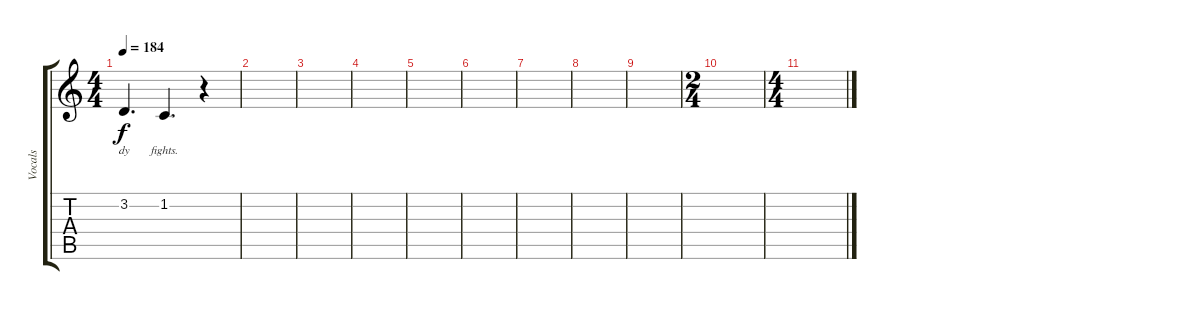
\track ("Vocals" "Vocals") {instrument flute}
\staff {score tabs}
\tuning (E4 B3 G3 D3 A2 E2) {hide}
\ts (4 4)
\tempo 184
\clef g2
\ks c
3.2.4{d lyrics (0 "dy") lyrics (1 "") lyrics (2 "") lyrics (3 "") lyrics (4 "") dy f} 1.2.4{d lyrics (0 "fights.") lyrics (1 "") lyrics (2 "") lyrics (3 "") lyrics (4 "")} r.4 |
|
|
|
|
|
|
|
|
\ts (2 4)
|
\ts (4 4)
